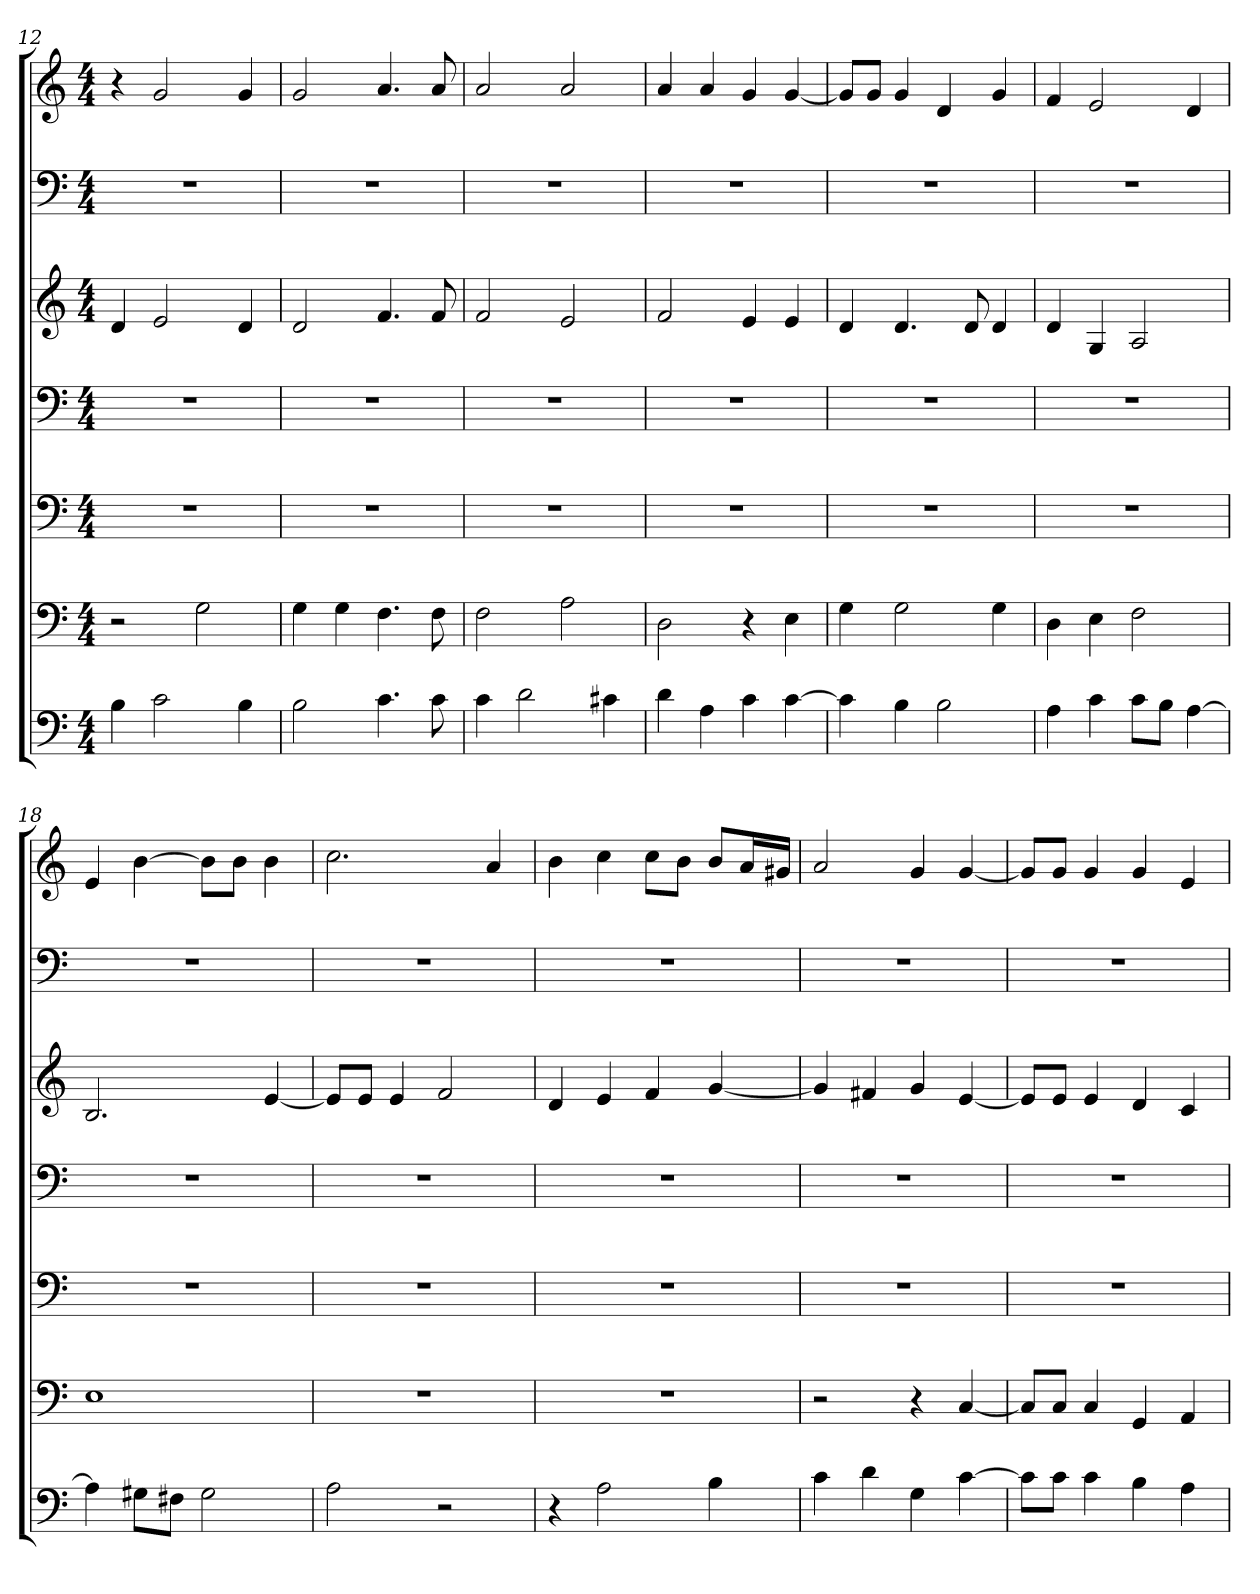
**kern	**kern	**kern	**kern	**kern	**kern	**kern
*part7	*part6	*part5	*part4	*part3	*part2	*part1
*staff7	*staff6	*staff5	*staff4	*staff3	*staff2	*staff1
*clefF4	*clefF4	*clefF4	*clefF4	*clefG2	*clefF4	*clefG2
*k[]	*k[]	*k[]	*k[]	*k[]	*k[]	*k[]
*M4/4	*M4/4	*M4/4	*M4/4	*M4/4	*M4/4	*M4/4
=12	=12	=12	=12	=12	=12	=12
4B	2r	1r	1r	4d	1r	4r
2c	.	.	.	2e	.	2g
.	2G	.	.	.	.	.
4B	.	.	.	4d	.	4g
=13	=13	=13	=13	=13	=13	=13
2B	4G	1r	1r	2d	1r	2g
.	4G	.	.	.	.	.
4.c	4.F	.	.	4.f	.	4.a
8c	8F	.	.	8f	.	8a
=14	=14	=14	=14	=14	=14	=14
4c	2F	1r	1r	2f	1r	2a
2d	.	.	.	.	.	.
.	2A	.	.	2e	.	2a
4c#X	.	.	.	.	.	.
=15	=15	=15	=15	=15	=15	=15
4d	2D	1r	1r	2f	1r	4a
4A	.	.	.	.	.	4a
4c	4r	.	.	4e	.	4g
[4c	4E	.	.	4e	.	[4g
=16	=16	=16	=16	=16	=16	=16
4c]	4G	1r	1r	4d	1r	8g/L]
.	.	.	.	.	.	8g/J
4B	2G	.	.	4.d	.	4g
2B	.	.	.	.	.	4d
.	.	.	.	8d	.	.
.	4G	.	.	4d	.	4g
=17	=17	=17	=17	=17	=17	=17
4A	4D	1r	1r	4d	1r	4f
4c	4E	.	.	4G	.	2e
8c\L	2F	.	.	2A	.	.
8B\J	.	.	.	.	.	.
[4A	.	.	.	.	.	4d
=18	=18	=18	=18	=18	=18	=18
4A]	1E	1r	1r	2.B	1r	4e
8G#X\L	.	.	.	.	.	[4b
8F#X\J	.	.	.	.	.	.
2G#	.	.	.	.	.	8b\L]
.	.	.	.	.	.	8b\J
.	.	.	.	[4e	.	4b
=19	=19	=19	=19	=19	=19	=19
2A	1r	1r	1r	8e/L]	1r	2.cc
.	.	.	.	8e/J	.	.
.	.	.	.	4e	.	.
2r	.	.	.	2f	.	.
.	.	.	.	.	.	4a
=20	=20	=20	=20	=20	=20	=20
4r	1r	1r	1r	4d	1r	4b
2A	.	.	.	4e	.	4cc
.	.	.	.	4f	.	8cc\L
.	.	.	.	.	.	8b\J
4B	.	.	.	[4g	.	8b/L
.	.	.	.	.	.	16a/L
.	.	.	.	.	.	16g#X/JJ
=21	=21	=21	=21	=21	=21	=21
4c	2r	1r	1r	4g]	1r	2a
4d	.	.	.	4f#X	.	.
4G	4r	.	.	4g	.	4g
[4c	[4C	.	.	[4e	.	[4g
=22	=22	=22	=22	=22	=22	=22
8c\L]	8C/L]	1r	1r	8e/L]	1r	8g/L]
8c\J	8C/J	.	.	8e/J	.	8g/J
4c	4C	.	.	4e	.	4g
4B	4GG	.	.	4d	.	4g
4A	4AA	.	.	4c	.	4e
=	=	=	=	=	=	=
*-	*-	*-	*-	*-	*-	*-
